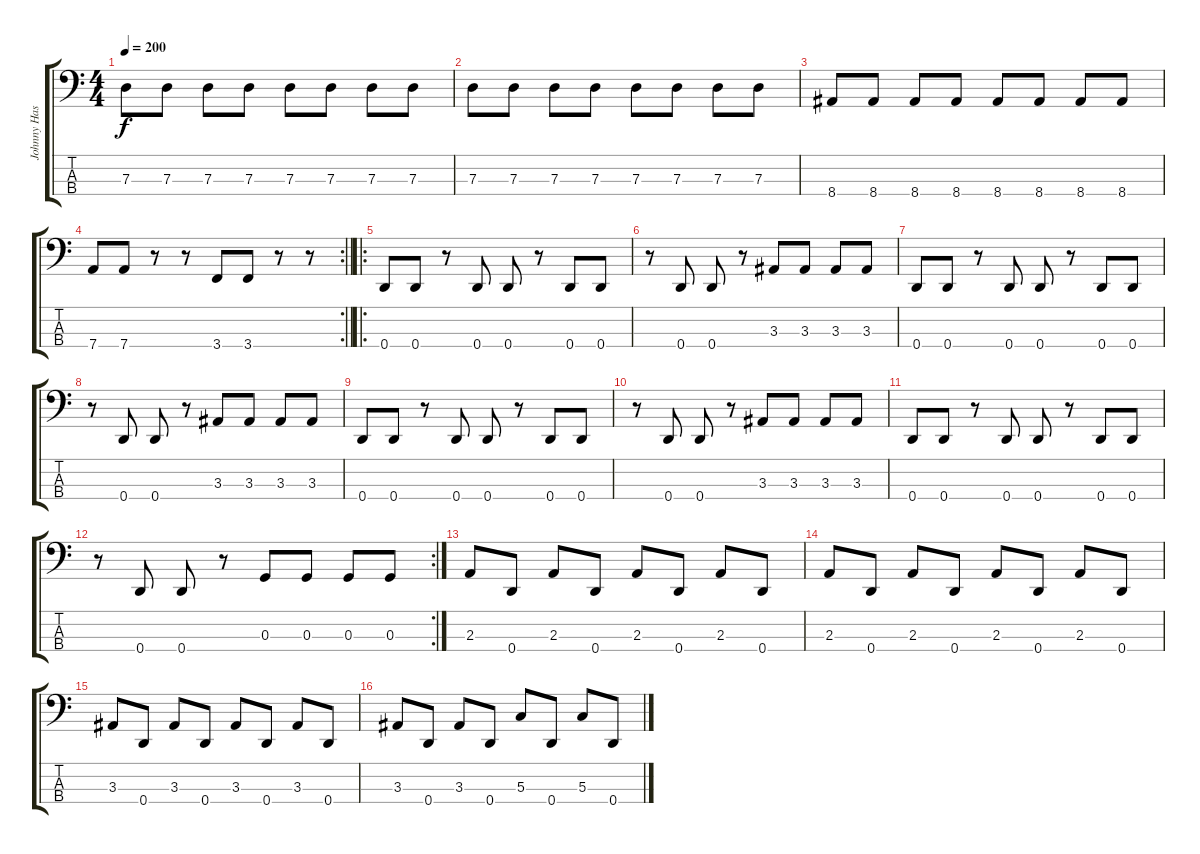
\track ("Johnny Hass" "Johnny Has") {instrument electricbassfinger}
\staff {score tabs}
\tuning (F2 C2 G1 D1) {hide}
\ts (4 4)
\tempo 200
\clef f4
\ks c
7.3.8{dy f} 7.3.8 7.3.8 7.3.8 7.3.8 7.3.8 7.3.8 7.3.8 |
7.3.8 7.3.8 7.3.8 7.3.8 7.3.8 7.3.8 7.3.8 7.3.8 |
8.4.8 8.4.8 8.4.8 8.4.8 8.4.8 8.4.8 8.4.8 8.4.8 |
\rc 2
\barLineRight lightlight
7.4.8 7.4.8 r.8 r.8 3.4.8 3.4.8 r.8 r.8 |
\ro
0.4.8 0.4.8 r.8 0.4.8 0.4.8 r.8 0.4.8 0.4.8 |
r.8 0.4.8 0.4.8 r.8 3.3.8 3.3.8 3.3.8 3.3.8 |
0.4.8 0.4.8 r.8 0.4.8 0.4.8 r.8 0.4.8 0.4.8 |
r.8 0.4.8 0.4.8 r.8 3.3.8 3.3.8 3.3.8 3.3.8 |
0.4.8 0.4.8 r.8 0.4.8 0.4.8 r.8 0.4.8 0.4.8 |
r.8 0.4.8 0.4.8 r.8 3.3.8 3.3.8 3.3.8 3.3.8 |
0.4.8 0.4.8 r.8 0.4.8 0.4.8 r.8 0.4.8 0.4.8 |
\rc 2
r.8 0.4.8 0.4.8 r.8 0.3.8 0.3.8 0.3.8 0.3.8 |
2.3.8 0.4.8 2.3.8 0.4.8 2.3.8 0.4.8 2.3.8 0.4.8 |
2.3.8 0.4.8 2.3.8 0.4.8 2.3.8 0.4.8 2.3.8 0.4.8 |
3.3.8 0.4.8 3.3.8 0.4.8 3.3.8 0.4.8 3.3.8 0.4.8 |
3.3.8 0.4.8 3.3.8 0.4.8 5.3.8 0.4.8 5.3.8 0.4.8
